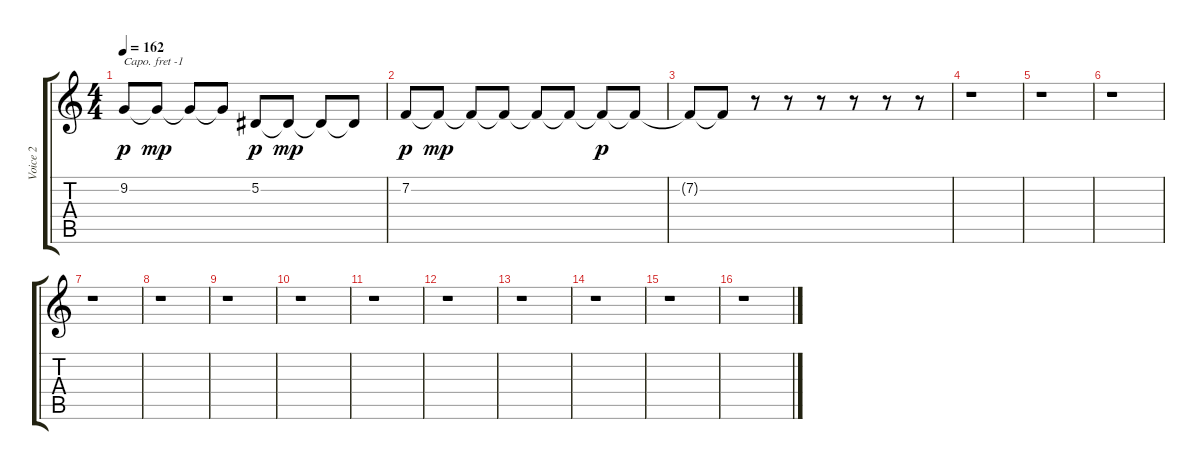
\track ("Voice 2" "Voice 2") {instrument stringensemble1}
\staff {score tabs}
\capo -1
\tuning (E4 B3 G3 D3 A2 D2) {hide}
\ts (4 4)
\tempo 162
\clef g2
\ks c
9.2.8{dy p} 9.2{t}.8{dy mp} 9.2{t}.8 9.2{t}.8 5.2.8{dy p} 5.2{t}.8{dy mp} 5.2{t}.8 5.2{t}.8 |
7.2.8{dy p} 7.2{t}.8{dy mp} 7.2{t}.8 7.2{t}.8 7.2{t}.8 7.2{t}.8 7.2{t}.8{dy p} 7.2{t}.8 |
7.2{t}.8 7.2{t}.8 r.8 r.8 r.8 r.8 r.8 r.8 |
r.1 |
r.1 |
r.1 |
r.1 |
r.1 |
r.1 |
r.1 |
r.1 |
r.1 |
r.1 |
r.1 |
r.1 |
r.1
